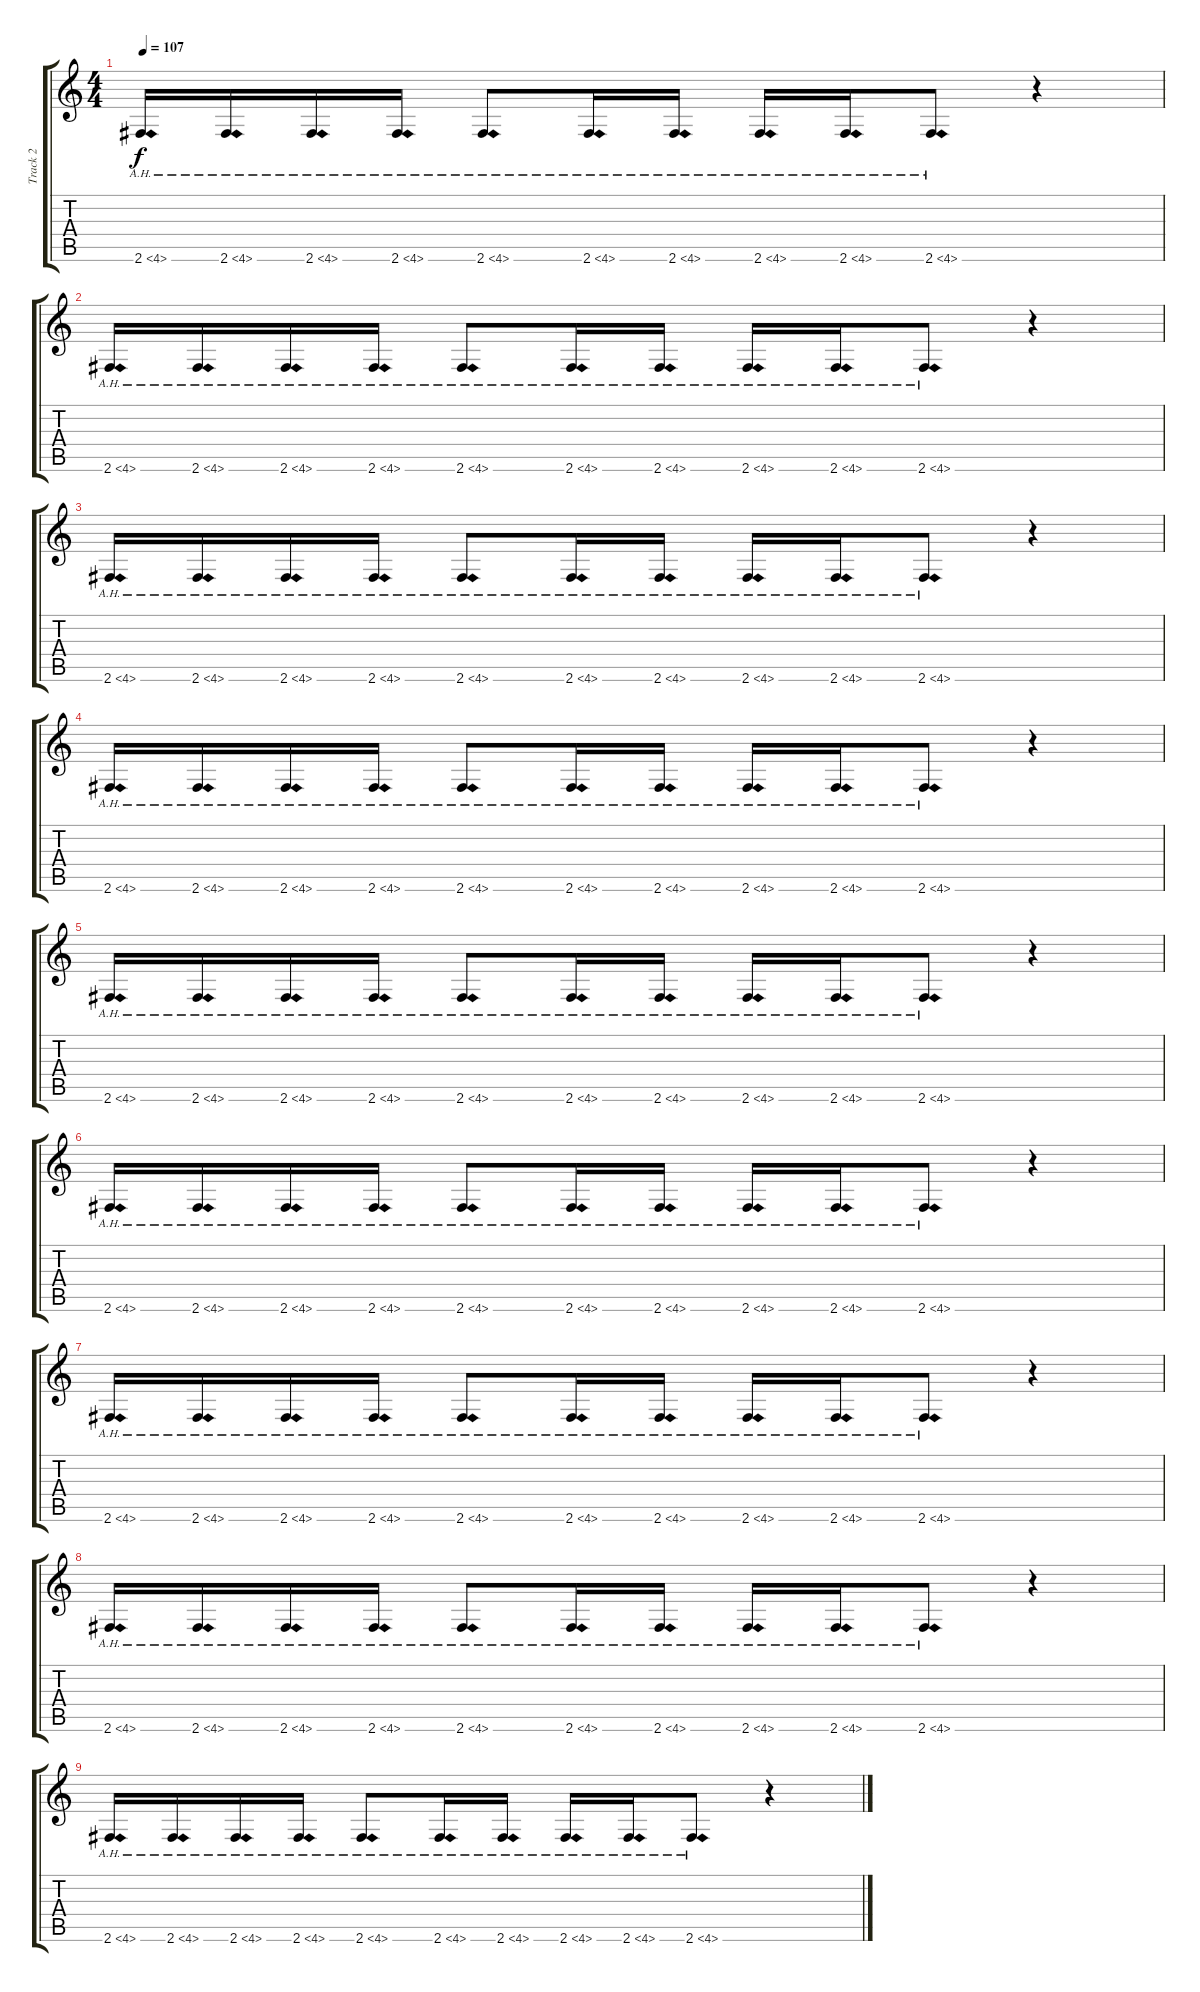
\track ("Track 2" "Track 2") {instrument distortionguitar}
\staff {score tabs}
\tuning (E4 B3 G3 D3 A2 E2) {hide}
\ts (4 4)
\tempo 107
\clef g2
\ks c
2.6{ah 2}.16{dy f} 2.6{ah 2}.16 2.6{ah 2}.16 2.6{ah 2}.16 2.6{ah 2}.8 2.6{ah 2}.16 2.6{ah 2}.16 2.6{ah 2}.16 2.6{ah 2}.16 2.6{ah 2}.8 r.4 |
2.6{ah 2}.16 2.6{ah 2}.16 2.6{ah 2}.16 2.6{ah 2}.16 2.6{ah 2}.8 2.6{ah 2}.16 2.6{ah 2}.16 2.6{ah 2}.16 2.6{ah 2}.16 2.6{ah 2}.8 r.4 |
2.6{ah 2}.16 2.6{ah 2}.16 2.6{ah 2}.16 2.6{ah 2}.16 2.6{ah 2}.8 2.6{ah 2}.16 2.6{ah 2}.16 2.6{ah 2}.16 2.6{ah 2}.16 2.6{ah 2}.8 r.4 |
2.6{ah 2}.16 2.6{ah 2}.16 2.6{ah 2}.16 2.6{ah 2}.16 2.6{ah 2}.8 2.6{ah 2}.16 2.6{ah 2}.16 2.6{ah 2}.16 2.6{ah 2}.16 2.6{ah 2}.8 r.4 |
2.6{ah 2}.16 2.6{ah 2}.16 2.6{ah 2}.16 2.6{ah 2}.16 2.6{ah 2}.8 2.6{ah 2}.16 2.6{ah 2}.16 2.6{ah 2}.16 2.6{ah 2}.16 2.6{ah 2}.8 r.4 |
2.6{ah 2}.16 2.6{ah 2}.16 2.6{ah 2}.16 2.6{ah 2}.16 2.6{ah 2}.8 2.6{ah 2}.16 2.6{ah 2}.16 2.6{ah 2}.16 2.6{ah 2}.16 2.6{ah 2}.8 r.4 |
2.6{ah 2}.16 2.6{ah 2}.16 2.6{ah 2}.16 2.6{ah 2}.16 2.6{ah 2}.8 2.6{ah 2}.16 2.6{ah 2}.16 2.6{ah 2}.16 2.6{ah 2}.16 2.6{ah 2}.8 r.4 |
2.6{ah 2}.16 2.6{ah 2}.16 2.6{ah 2}.16 2.6{ah 2}.16 2.6{ah 2}.8 2.6{ah 2}.16 2.6{ah 2}.16 2.6{ah 2}.16 2.6{ah 2}.16 2.6{ah 2}.8 r.4 |
2.6{ah 2}.16 2.6{ah 2}.16 2.6{ah 2}.16 2.6{ah 2}.16 2.6{ah 2}.8 2.6{ah 2}.16 2.6{ah 2}.16 2.6{ah 2}.16 2.6{ah 2}.16 2.6{ah 2}.8 r.4
